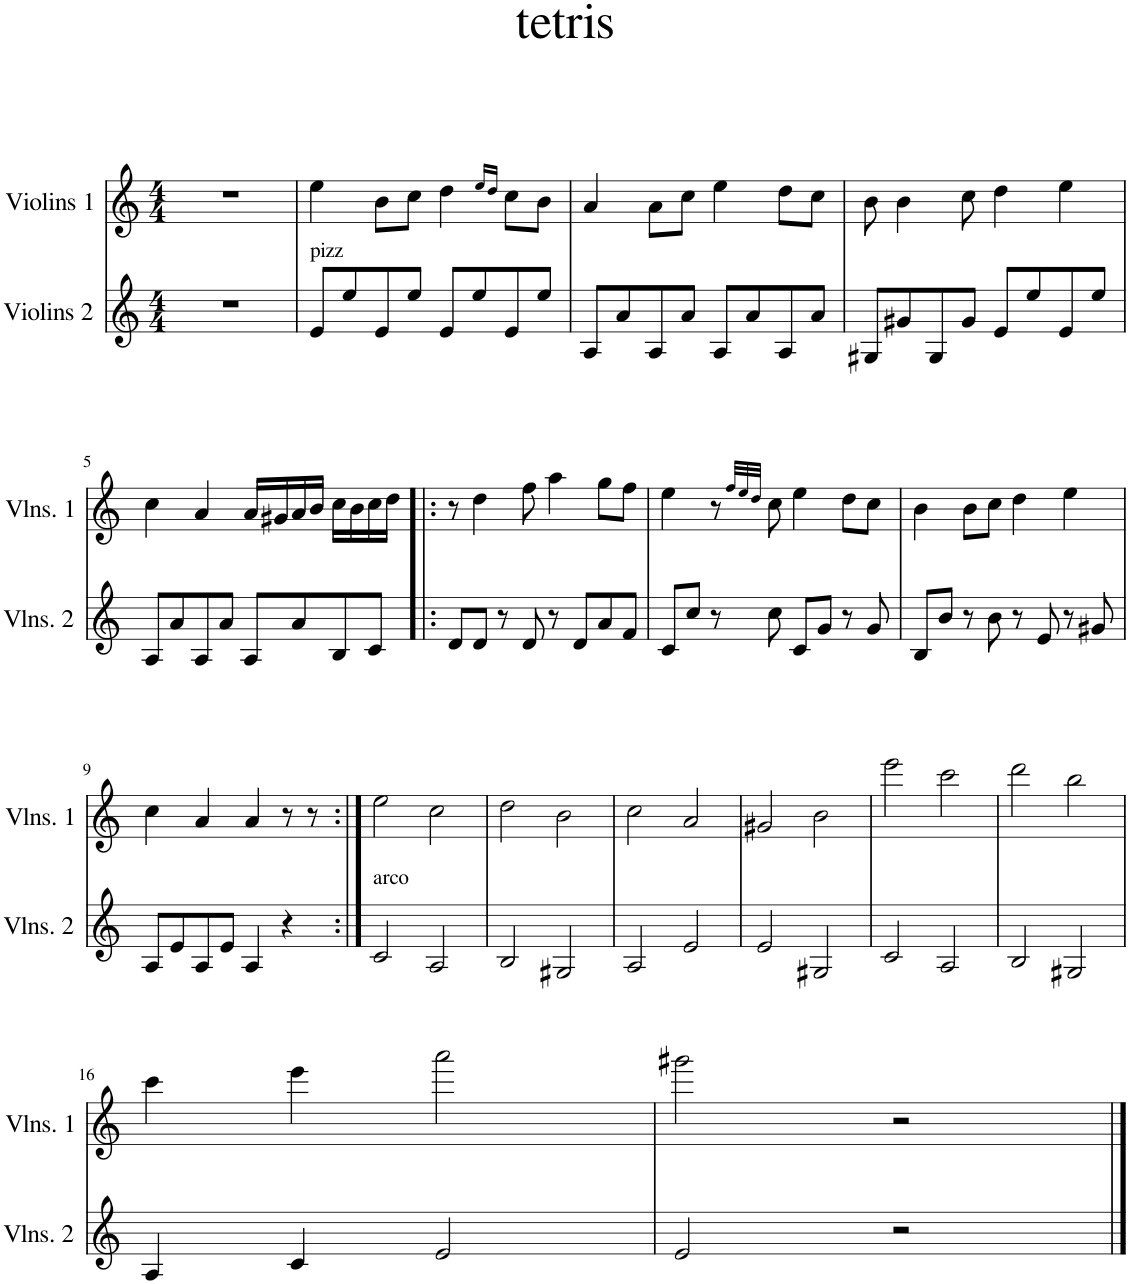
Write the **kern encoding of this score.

**kern	**kern
*part2	*part1
*staff2	*staff1
*I"Violins 2	*I"Violins 1
*I'Vlns. 2	*I'Vlns. 1
*clefG2	*clefG2
*k[]	*k[]
*M4/4	*M4/4
=1	=1
1r	1r
=2	=2
!LO:TX:a:t=pizz	!
8e/L	4ee\
8ee/	.
8e/	8b\L
8ee/J	8cc\J
8e/L	4dd\
8ee/	.
.	16qee/LL
.	16qdd/JJ
8e/	8cc\L
8ee/J	8b\J
=3	=3
8A/L	4a/
8a/	.
8A/	8a\L
8a/J	8cc\J
8A/L	4ee\
8a/	.
8A/	8dd\L
8a/J	8cc\J
=4	=4
8G#X/L	8b\
8g#X/	4b\
8G#/	.
8g#/J	8cc\
8e/L	4dd\
8ee/	.
8e/	4ee\
8ee/J	.
!!LO:LB:g=z
=5	=5
8A/L	4cc\
8a/	.
8A/	4a/
8a/J	.
8A/L	16a/LL
.	16g#X/
8a/	16a/
.	16b/JJ
8B/	16cc\LL
.	16b\
8c/J	16cc\
.	16dd\JJ
=6!|:	=6!|:
8d/L	8r
8d/J	4dd\
8r	.
8d/	8ff\
8r	4aa\
8d/L	.
8a/	8gg\L
8f/J	8ff\J
=7	=7
8c/L	4ee\
8cc/J	.
8r	8r
.	32qff/LLL
.	32qee/
.	32qdd/JJJ
8cc\	8cc\
8c/L	4ee\
8g/J	.
8r	8dd\L
8g/	8cc\J
=8	=8
8B/L	4b\
8b/J	.
8r	8b\L
8b\	8cc\J
8r	4dd\
8e/	.
8r	4ee\
8g#X/	.
!!LO:LB:g=z
=9	=9
8A/L	4cc\
8e/	.
8A/	4a/
8e/J	.
4A/	4a/
4r	8r
.	8r
=10:|!	=10:|!
!LO:TX:a:t=arco	!
2c/	2ee\
2A/	2cc\
=11	=11
2B/	2dd\
2G#X/	2b\
=12	=12
2A/	2cc\
2e/	2a/
=13	=13
2e/	2g#X/
2G#X/	2b\
=14	=14
2c/	2eee\
2A/	2ccc\
=15	=15
2B/	2ddd\
2G#X/	2bb\
!!LO:LB:g=z
=16	=16
4A/	4ccc\
4c/	4eee\
2e/	2aaa\
=17	=17
2e/	2ggg#X\
2r	2r
==	==
*-	*-
